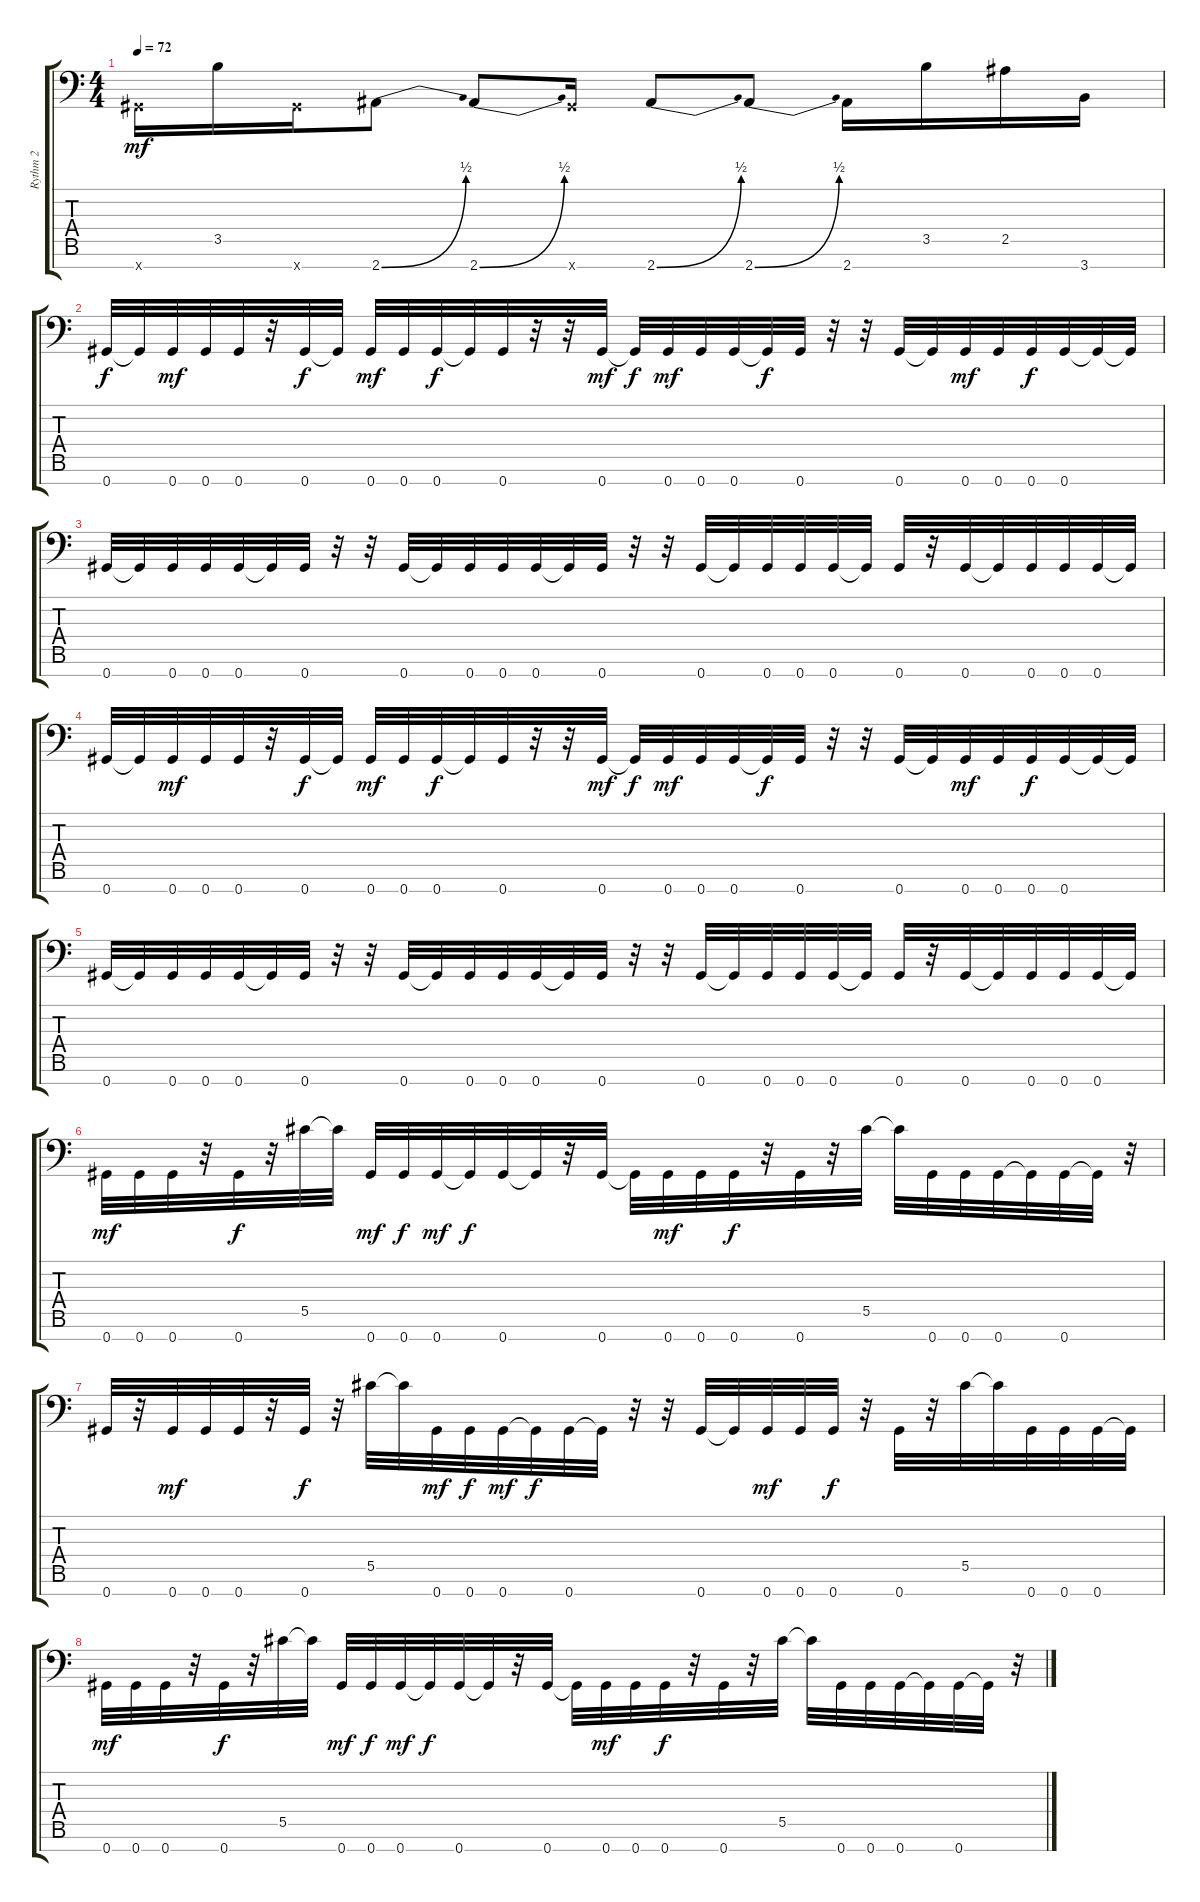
\track ("Rythm 2" "Rythm 2") {instrument distortionguitar}
\staff {score tabs}
\tuning (Eb4 Bb3 Gb3 Db3 Ab2 Eb2 Ab1) {hide}
\ts (4 4)
\tempo 72
\clef f4
\ks c
0.7{x}.16{dy mf} 3.5.16 0.7{x}.16 2.7{be (bend 0 0 60 2)}.8 2.7{be (bend 0 0 60 2)}.8 0.7{x}.16 2.7{be (bend 0 0 60 2)}.8 2.7{be (bend 0 0 60 2)}.8 2.7.16 3.5.16 2.5.16 3.7.16 |
0.7.32{dy f} 0.7{t}.32 0.7.32{dy mf} 0.7.32 0.7.32 r.32 0.7.32{dy f} 0.7{t}.32 0.7.32{dy mf} 0.7.32 0.7.32{dy f} 0.7{t}.32 0.7.32 r.32 r.32 0.7.32{dy mf} 0.7{t}.32{dy f} 0.7.32{dy mf} 0.7.32 0.7.32 0.7{t}.32{dy f} 0.7.32 r.32 r.32 0.7.32 0.7{t}.32 0.7.32{dy mf} 0.7.32 0.7.32{dy f} 0.7.32 0.7{t}.32 0.7{t}.32 |
0.7.32 0.7{t}.32 0.7.32 0.7.32 0.7.32 0.7{t}.32 0.7.32 r.32 r.32 0.7.32 0.7{t}.32 0.7.32 0.7.32 0.7.32 0.7{t}.32 0.7.32 r.32 r.32 0.7.32 0.7{t}.32 0.7.32 0.7.32 0.7.32 0.7{t}.32 0.7.32 r.32 0.7.32 0.7{t}.32 0.7.32 0.7.32 0.7.32 0.7{t}.32 |
0.7.32 0.7{t}.32 0.7.32{dy mf} 0.7.32 0.7.32 r.32 0.7.32{dy f} 0.7{t}.32 0.7.32{dy mf} 0.7.32 0.7.32{dy f} 0.7{t}.32 0.7.32 r.32 r.32 0.7.32{dy mf} 0.7{t}.32{dy f} 0.7.32{dy mf} 0.7.32 0.7.32 0.7{t}.32{dy f} 0.7.32 r.32 r.32 0.7.32 0.7{t}.32 0.7.32{dy mf} 0.7.32 0.7.32{dy f} 0.7.32 0.7{t}.32 0.7{t}.32 |
0.7.32 0.7{t}.32 0.7.32 0.7.32 0.7.32 0.7{t}.32 0.7.32 r.32 r.32 0.7.32 0.7{t}.32 0.7.32 0.7.32 0.7.32 0.7{t}.32 0.7.32 r.32 r.32 0.7.32 0.7{t}.32 0.7.32 0.7.32 0.7.32 0.7{t}.32 0.7.32 r.32 0.7.32 0.7{t}.32 0.7.32 0.7.32 0.7.32 0.7{t}.32 |
0.7.32{dy mf} 0.7.32 0.7.32 r.32 0.7.32{dy f} r.32 5.5.32 5.5{t}.32 0.7.32{dy mf} 0.7.32{dy f} 0.7.32{dy mf} 0.7{t}.32{dy f} 0.7.32 0.7{t}.32 r.32 0.7.32 0.7{t}.32 0.7.32{dy mf} 0.7.32 0.7.32{dy f} r.32 0.7.32 r.32 5.5.32 5.5{t}.32 0.7.32 0.7.32 0.7.32 0.7{t}.32 0.7.32 0.7{t}.32 r.32 |
0.7.32 r.32 0.7.32{dy mf} 0.7.32 0.7.32 r.32 0.7.32{dy f} r.32 5.5.32 5.5{t}.32 0.7.32{dy mf} 0.7.32{dy f} 0.7.32{dy mf} 0.7{t}.32{dy f} 0.7.32 0.7{t}.32 r.32 r.32 0.7.32 0.7{t}.32 0.7.32{dy mf} 0.7.32 0.7.32{dy f} r.32 0.7.32 r.32 5.5.32 5.5{t}.32 0.7.32 0.7.32 0.7.32 0.7{t}.32 |
0.7.32{dy mf} 0.7.32 0.7.32 r.32 0.7.32{dy f} r.32 5.5.32 5.5{t}.32 0.7.32{dy mf} 0.7.32{dy f} 0.7.32{dy mf} 0.7{t}.32{dy f} 0.7.32 0.7{t}.32 r.32 0.7.32 0.7{t}.32 0.7.32{dy mf} 0.7.32 0.7.32{dy f} r.32 0.7.32 r.32 5.5.32 5.5{t}.32 0.7.32 0.7.32 0.7.32 0.7{t}.32 0.7.32 0.7{t}.32 r.32
